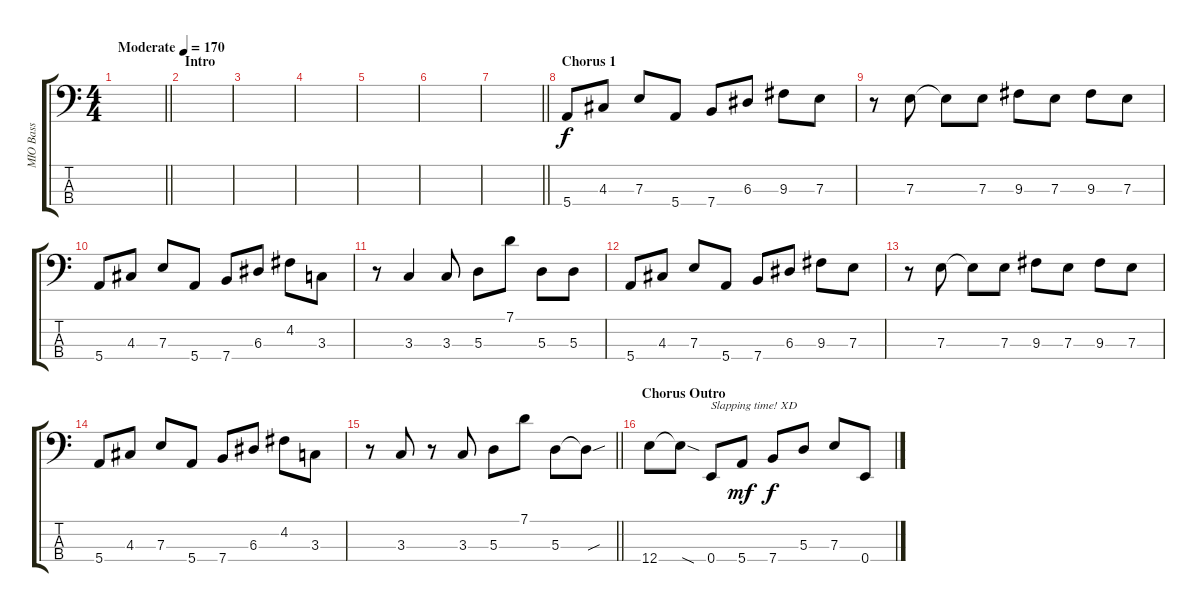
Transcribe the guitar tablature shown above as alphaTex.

\track ("MIO Bass" "MIO Bass") {instrument electricbassfinger}
\staff {score tabs}
\tuning (G2 D2 A1 E1) {hide}
\ts (4 4)
\tempo (170 "Moderate")
\clef f4
\barLineRight lightlight
\ks c
|
\section ("" "Intro")
|
|
|
|
|
\barLineRight lightlight
|
\section ("" "Chorus 1")
5.4.8 4.3.8 7.3.8 5.4.8 7.4.8 6.3.8 9.3.8 7.3.8 |
r.8 7.3.8 7.3{t}.8 7.3.8 9.3.8 7.3.8 9.3.8 7.3.8 |
5.4.8 4.3.8 7.3.8 5.4.8 7.4.8 6.3.8 4.2.8 3.3.8 |
r.8 3.3.4 3.3.8 5.3.8 7.1.8 5.3.8 5.3.8 |
5.4.8 4.3.8 7.3.8 5.4.8 7.4.8 6.3.8 9.3.8 7.3.8 |
r.8 7.3.8 7.3{t}.8 7.3.8 9.3.8 7.3.8 9.3.8 7.3.8 |
5.4.8 4.3.8 7.3.8 5.4.8 7.4.8 6.3.8 4.2.8 3.3.8 |
\barLineRight lightlight
r.8 3.3.8 r.8 3.3.8 5.3.8 7.1.8 5.3.8 5.3{sou t}.8 |
\section ("" "Chorus Outro")
12.4.8 12.4{sod t}.8 0.4.8{txt "Slapping time! XD" instrument slapbass1} 5.4.8{dy mf} 7.4.8{dy f} 5.3.8 7.3.8 0.4.8
